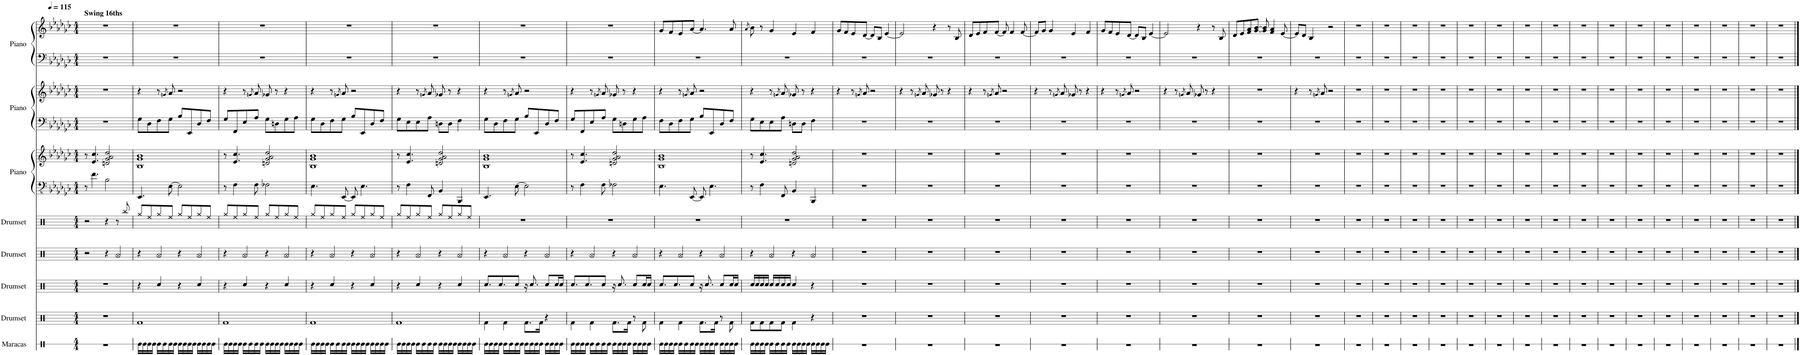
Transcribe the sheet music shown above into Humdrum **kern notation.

**kern	**kern	**kern	**kern	**kern	**kern	**kern	**kern	**kern	**kern	**kern
*part8	*part7	*part6	*part5	*part4	*part3	*part3	*part2	*part2	*part1	*part1
*staff11	*staff10	*staff9	*staff8	*staff7	*staff6	*staff5	*staff4	*staff3	*staff2	*staff1
*I"Maracas	*I"Drumset	*I"Drumset	*I"Drumset	*I"Drumset	*I"Piano	*	*I"Piano	*	*I"Piano	*
*I'Mrcs.	*I'Drs.	*I'Drs.	*I'Drs.	*I'Drs.	*I'Pno.	*	*I'Pno.	*	*I'Pno.	*
*stria1	*	*	*	*	*	*	*	*	*	*
*clefX	*clefX	*clefX	*clefX	*clefX	*clefFv4	*clefG2	*clefF4	*clefG2	*clefF4	*clefG2
*k[]	*k[]	*k[]	*k[]	*k[]	*k[b-e-a-d-g-c-]	*k[b-e-a-d-g-c-]	*k[b-e-a-d-g-c-]	*k[b-e-a-d-g-c-]	*k[b-e-a-d-g-c-]	*k[b-e-a-d-g-c-]
*M4/4	*M4/4	*M4/4	*M4/4	*M4/4	*M4/4	*M4/4	*M4/4	*M4/4	*M4/4	*M4/4
*MM115	*MM115	*MM115	*MM115	*MM115	*MM115	*MM115	*MM115	*MM115	*MM115	*MM115
=1	=1	=1	=1	=1	=1	=1	=1	=1	=1	=1
!	!	!	!	!	!	!	!	!	!	!LO:TX:a:B:t=Swing 16ths
1r	1r	1r	2r	2r	8r	8r	1r	1r	1r	1r
.	.	.	.	.	4.F\	4.e-/ 4.cc-/	.	.	.	.
.	.	.	4r	4r	2BB-\	2dn/ 2g-/ 2a-/ 2dd-/	.	.	.	.
.	.	.	4Ra/	8r	.	.	.	.	.	.
.	.	.	.	8Rbb/	.	.	.	.	.	.
=2	=2	=2	=2	=2	=2	=2	=2	=2	=2	=2
16Re\LL	1Rf	4r	4r	8Rgg/L	4.EEE-/	1B- 1g- 1b-	8G-\L	4r	1r	1r
16Re\	.	.	.	.	.	.	.	.	.	.
16Re\	.	.	.	8Ree/	.	.	8D-\	.	.	.
16Re\JJ	.	.	.	.	.	.	.	.	.	.
16Re\LL	.	4Rcc/	4Ra/	8Rgg/	.	.	8F\	8r	.	.
16Re\	.	.	.	.	.	.	.	.	.	.
.	.	.	.	.	.	.	.	8qgn/	.	.
16Re\	.	.	.	8Ree/J	[8EE-\	.	8G-\J	8a-/	.	.
16Re\JJ	.	.	.	.	.	.	.	.	.	.
16Re\LL	.	4r	4r	8Rgg/L	2EE-\]	.	8B-/L	2r	.	.
16Re\	.	.	.	.	.	.	.	.	.	.
16Re\	.	.	.	8Ree/	.	.	8EE-/	.	.	.
16Re\JJ	.	.	.	.	.	.	.	.	.	.
16Re\LL	.	4Rcc/	4Ra/	8Rgg/	.	.	8D-/	.	.	.
16Re\	.	.	.	.	.	.	.	.	.	.
16Re\	.	.	.	8Ree/J	.	.	8F/J	.	.	.
16Re\JJ	.	.	.	.	.	.	.	.	.	.
=3	=3	=3	=3	=3	=3	=3	=3	=3	=3	=3
16Re\LL	1Rf	4r	4r	8Rgg/L	8r	8r	8G-/L	4r	1r	1r
16Re\	.	.	.	.	.	.	.	.	.	.
16Re\	.	.	.	8Ree/	4FF\	4.e-/ 4.cc-/	8FF/	.	.	.
16Re\JJ	.	.	.	.	.	.	.	.	.	.
16Re\LL	.	4Rcc/	4Ra/	8Rgg/	.	.	8E-/	8r	.	.
16Re\	.	.	.	.	.	.	.	.	.	.
.	.	.	.	.	.	.	.	8qgn/	.	.
16Re\	.	.	.	8Ree/J	8FF\	.	8A-/J	8a-/	.	.
16Re\JJ	.	.	.	.	.	.	.	.	.	.
16Re\LL	.	4r	4r	8Rgg/L	2FF-X\	2dn/ 2g-/ 2a-/ 2dd-/	8G-\L	8g-X/	.	.
16Re\	.	.	.	.	.	.	.	.	.	.
16Re\	.	.	.	8Ree/	.	.	8Dn\	8r	.	.
16Re\JJ	.	.	.	.	.	.	.	.	.	.
16Re\LL	.	4Rcc/	4Ra/	8Rgg/	.	.	8G-\	4r	.	.
16Re\	.	.	.	.	.	.	.	.	.	.
16Re\	.	.	.	8Ree/J	.	.	8A-\J	.	.	.
16Re\JJ	.	.	.	.	.	.	.	.	.	.
=4	=4	=4	=4	=4	=4	=4	=4	=4	=4	=4
16Re\LL	1Rf	4r	4r	8Rgg/L	4.EE-\	1B- 1g- 1b-	8G-\L	4r	1r	1r
16Re\	.	.	.	.	.	.	.	.	.	.
16Re\	.	.	.	8Ree/	.	.	8D-\	.	.	.
16Re\JJ	.	.	.	.	.	.	.	.	.	.
16Re\LL	.	4Rcc/	4Ra/	8Rgg/	.	.	8F\	8r	.	.
16Re\	.	.	.	.	.	.	.	.	.	.
.	.	.	.	.	.	.	.	8qgn/	.	.
16Re\	.	.	.	8Ree/J	[8EEE-/	.	8G-\J	8a-/	.	.
16Re\JJ	.	.	.	.	.	.	.	.	.	.
16Re\LL	.	4r	4r	8Rgg/L	8EEE-/]	.	8B-/L	2r	.	.
16Re\	.	.	.	.	.	.	.	.	.	.
16Re\	.	.	.	8Ree/	4.EE-\	.	8EE-/	.	.	.
16Re\JJ	.	.	.	.	.	.	.	.	.	.
16Re\LL	.	4Rcc/	4Ra/	8Rgg/	.	.	8D-/	.	.	.
16Re\	.	.	.	.	.	.	.	.	.	.
16Re\	.	.	.	8Ree/J	.	.	8F/J	.	.	.
16Re\JJ	.	.	.	.	.	.	.	.	.	.
=5	=5	=5	=5	=5	=5	=5	=5	=5	=5	=5
16Re\LL	1Rf	4r	4r	8Rgg/L	8r	8r	8G-\L	4r	1r	1r
16Re\	.	.	.	.	.	.	.	.	.	.
16Re\	.	.	.	8Ree/	4FF\	4.e-/ 4.cc-/	8E-\	.	.	.
16Re\JJ	.	.	.	.	.	.	.	.	.	.
16Re\LL	.	4Rcc/	4Ra/	8Rgg/	.	.	8E-\	8r	.	.
16Re\	.	.	.	.	.	.	.	.	.	.
.	.	.	.	.	.	.	.	8qgn/	.	.
16Re\	.	.	.	8Ree/J	8FFF/	.	8A-\J	8a-/	.	.
16Re\JJ	.	.	.	.	.	.	.	.	.	.
16Re\LL	.	4r	4r	8Rgg/L	4BBB-/	2dn/ 2g-/ 2a-/ 2dd-/	8Dn\L	8g-X/	.	.
16Re\	.	.	.	.	.	.	.	.	.	.
16Re\	.	.	.	8Ree/	.	.	8D\J	8r	.	.
16Re\JJ	.	.	.	.	.	.	.	.	.	.
16Re\LL	.	4Rcc/	4Ra/	8Rgg/	4BBBB-/	.	4F\	4r	.	.
16Re\	.	.	.	.	.	.	.	.	.	.
16Re\	.	.	.	8Ree/J	.	.	.	.	.	.
16Re\JJ	.	.	.	.	.	.	.	.	.	.
=6	=6	=6	=6	=6	=6	=6	=6	=6	=6	=6
16Re\LL	4Rf\	8.Rcc/L	4r	1r	4.EEE-/	1B- 1g- 1b-	8G-\L	4r	1r	1r
16Re\	.	.	.	.	.	.	.	.	.	.
16Re\	.	.	.	.	.	.	8D-\	.	.	.
16Re\JJ	.	8.Rcc/	.	.	.	.	.	.	.	.
16Re\LL	4Rf\	.	4Ra/	.	.	.	8F\	8r	.	.
16Re\	.	.	.	.	.	.	.	.	.	.
.	.	.	.	.	.	.	.	8qgn/	.	.
16Re\	.	8Rcc/J	.	.	[8EE-\	.	8G-\J	8a-/	.	.
16Re\JJ	.	.	.	.	.	.	.	.	.	.
16Re\LL	8.Rf\L	16r	4r	.	2EE-\]	.	8B-/L	2r	.	.
16Re\	.	8.Rcc/	.	.	.	.	.	.	.	.
16Re\	.	.	.	.	.	.	8EE-/	.	.	.
16Re\JJ	16Rf\Jk	.	.	.	.	.	.	.	.	.
16Re\LL	4r	8Rcc/L	4Ra/	.	.	.	8D-/	.	.	.
16Re\	.	.	.	.	.	.	.	.	.	.
16Re\	.	16Rcc/L	.	.	.	.	8F/J	.	.	.
16Re\JJ	.	16Rcc/JJ	.	.	.	.	.	.	.	.
=7	=7	=7	=7	=7	=7	=7	=7	=7	=7	=7
16Re\LL	4Rf\	8.Rcc/L	4r	1r	8r	8r	8G-/L	4r	1r	1r
16Re\	.	.	.	.	.	.	.	.	.	.
16Re\	.	.	.	.	4FF\	4.e-/ 4.cc-/	8FF/	.	.	.
16Re\JJ	.	8.Rcc/	.	.	.	.	.	.	.	.
16Re\LL	4Rf\	.	4Ra/	.	.	.	8E-/	8r	.	.
16Re\	.	.	.	.	.	.	.	.	.	.
.	.	.	.	.	.	.	.	8qgn/	.	.
16Re\	.	8Rcc/J	.	.	8FF\	.	8A-/J	8a-/	.	.
16Re\JJ	.	.	.	.	.	.	.	.	.	.
16Re\LL	8.Rf\L	16r	4r	.	2FF-X\	2dn/ 2g-/ 2a-/ 2dd-/	8G-\L	8g-X/	.	.
16Re\	.	8.Rcc/	.	.	.	.	.	.	.	.
16Re\	.	.	.	.	.	.	8Dn\	8r	.	.
16Re\JJ	16Rf\Jk	.	.	.	.	.	.	.	.	.
16Re\LL	8r	8Rcc/L	4Ra/	.	.	.	8G-\	4r	.	.
16Re\	.	.	.	.	.	.	.	.	.	.
16Re\	8Rf\	16Rcc/L	.	.	.	.	8A-\J	.	.	.
16Re\JJ	.	16Rcc/JJ	.	.	.	.	.	.	.	.
=8	=8	=8	=8	=8	=8	=8	=8	=8	=8	=8
16Re\LL	4Rf\	8.Rcc/L	4r	1r	4.EE-\	1B- 1g- 1b-	8F\L	4r	1r	8g-/L
16Re\	.	.	.	.	.	.	.	.	.	.
16Re\	.	.	.	.	.	.	8D-\	.	.	8f/
16Re\JJ	.	8.Rcc/	.	.	.	.	.	.	.	.
16Re\LL	4Rf\	.	4Ra/	.	.	.	8F\	8r	.	8e-/
16Re\	.	.	.	.	.	.	.	.	.	.
.	.	.	.	.	.	.	.	8qgn/	.	.
16Re\	.	8Rcc/J	.	.	[8EEE-/	.	8G-\J	8a-/	.	[8a-/J
16Re\JJ	.	.	.	.	.	.	.	.	.	.
16Re\LL	8.Rf\L	16r	4r	.	8EEE-/]	.	8B-/L	2r	.	4.a-/]
16Re\	.	8.Rcc/	.	.	.	.	.	.	.	.
16Re\	.	.	.	.	4.EE-\	.	8EE-/	.	.	.
16Re\JJ	16Rf\Jk	.	.	.	.	.	.	.	.	.
16Re\LL	8r	8Rcc/L	4Ra/	.	.	.	8D-/	.	.	.
16Re\	.	.	.	.	.	.	.	.	.	.
16Re\	8Rf\	16Rcc/L	.	.	.	.	8F/J	.	.	8a-/
16Re\JJ	.	16Rcc/JJ	.	.	.	.	.	.	.	.
=9	=9	=9	=9	=9	=9	=9	=9	=9	=9	=9
.	.	.	.	.	.	.	.	.	.	8qa-/
16Re\LL	8Rf\L	16Rcc/LL	4r	1r	8r	8r	8G-\L	4r	1r	8b-\
16Re\	.	16Rcc/	.	.	.	.	.	.	.	.
16Re\	8Rf\	16Rcc/	.	.	4FF\	4.e-/ 4.cc-/	8E-\	.	.	8r
16Re\JJ	.	16Rcc/JJ	.	.	.	.	.	.	.	.
16Re\LL	8Rf\	16Rcc/LL	4Ra/	.	.	.	8E-\	8r	.	4g-/
16Re\	.	16Rcc/	.	.	.	.	.	.	.	.
.	.	.	.	.	.	.	.	8qgn/	.	.
16Re\	8Rf\J	16Rcc/	.	.	8FFF/	.	8A-\J	8a-/	.	.
16Re\JJ	.	16Rcc/JJ	.	.	.	.	.	.	.	.
16Re\LL	4Rf\	4Rcc/	4r	.	4BBB-/	2dn/ 2g-/ 2a-/ 2dd-/	8Dn\L	8g-X/	.	4e-/
16Re\	.	.	.	.	.	.	.	.	.	.
16Re\	.	.	.	.	.	.	8D\J	8r	.	.
16Re\JJ	.	.	.	.	.	.	.	.	.	.
16Re\LL	4r	4r	4Ra/	.	4BBBB-/	.	4F\	4r	.	4f/
16Re\	.	.	.	.	.	.	.	.	.	.
16Re\	.	.	.	.	.	.	.	.	.	.
16Re\JJ	.	.	.	.	.	.	.	.	.	.
=10	=10	=10	=10	=10	=10	=10	=10	=10	=10	=10
1r	1r	1r	1r	1r	1r	1r	1r	4r	1r	8g-/L
.	.	.	.	.	.	.	.	.	.	8f/
.	.	.	.	.	.	.	.	8r	.	8e-/
.	.	.	.	.	.	.	.	8qgn/	.	.
.	.	.	.	.	.	.	.	8a-/	.	[8d-/J
.	.	.	.	.	.	.	.	2r	.	8d-/L]
.	.	.	.	.	.	.	.	.	.	8B-/J
.	.	.	.	.	.	.	.	.	.	[4e-/
=11	=11	=11	=11	=11	=11	=11	=11	=11	=11	=11
1r	1r	1r	1r	1r	1r	1r	1r	4r	1r	2e-/]
.	.	.	.	.	.	.	.	8r	.	.
.	.	.	.	.	.	.	.	8qgn/	.	.
.	.	.	.	.	.	.	.	8a-/	.	.
.	.	.	.	.	.	.	.	8g-X/	.	4r
.	.	.	.	.	.	.	.	8r	.	.
.	.	.	.	.	.	.	.	4r	.	8r
.	.	.	.	.	.	.	.	.	.	8B-/
=12	=12	=12	=12	=12	=12	=12	=12	=12	=12	=12
1r	1r	1r	1r	1r	1r	1r	1r	4r	1r	8d-/L
.	.	.	.	.	.	.	.	.	.	8e-/
.	.	.	.	.	.	.	.	8r	.	8f/
.	.	.	.	.	.	.	.	8qgn/	.	.
.	.	.	.	.	.	.	.	8a-/	.	[8f/J
.	.	.	.	.	.	.	.	2r	.	8f/]
.	.	.	.	.	.	.	.	.	.	4f/
.	.	.	.	.	.	.	.	.	.	[8f/
=13	=13	=13	=13	=13	=13	=13	=13	=13	=13	=13
1r	1r	1r	1r	1r	1r	1r	1r	4r	1r	8f/L]
.	.	.	.	.	.	.	.	.	.	8g-/J
.	.	.	.	.	.	.	.	8r	.	4g-/
.	.	.	.	.	.	.	.	8qgn/	.	.
.	.	.	.	.	.	.	.	8a-/	.	.
.	.	.	.	.	.	.	.	8g-X/	.	4e-/
.	.	.	.	.	.	.	.	8r	.	.
.	.	.	.	.	.	.	.	4r	.	4f/
=14	=14	=14	=14	=14	=14	=14	=14	=14	=14	=14
1r	1r	1r	1r	1r	1r	1r	1r	4r	1r	8g-/L
.	.	.	.	.	.	.	.	.	.	8f/
.	.	.	.	.	.	.	.	8r	.	8e-/
.	.	.	.	.	.	.	.	8qgn/	.	.
.	.	.	.	.	.	.	.	8a-/	.	[8d-/J
.	.	.	.	.	.	.	.	2r	.	8d-/L]
.	.	.	.	.	.	.	.	.	.	8B-/J
.	.	.	.	.	.	.	.	.	.	[4e-/
=15	=15	=15	=15	=15	=15	=15	=15	=15	=15	=15
1r	1r	1r	1r	1r	1r	1r	1r	4r	1r	2e-/]
.	.	.	.	.	.	.	.	8r	.	.
.	.	.	.	.	.	.	.	8qgn/	.	.
.	.	.	.	.	.	.	.	8a-/	.	.
.	.	.	.	.	.	.	.	8g-X/	.	4r
.	.	.	.	.	.	.	.	8r	.	.
.	.	.	.	.	.	.	.	4r	.	8r
.	.	.	.	.	.	.	.	.	.	8B-/
=16	=16	=16	=16	=16	=16	=16	=16	=16	=16	=16
1r	1r	1r	1r	1r	1r	1r	1r	1r	1r	8d-/L
.	.	.	.	.	.	.	.	.	.	8e-/
.	.	.	.	.	.	.	.	.	.	8f/ 8a-/
.	.	.	.	.	.	.	.	.	.	[8g-/ [8b-/J
.	.	.	.	.	.	.	.	.	.	8g-/] 8b-/]
.	.	.	.	.	.	.	.	.	.	4f/ 4a-/
.	.	.	.	.	.	.	.	.	.	[8e-/
=17	=17	=17	=17	=17	=17	=17	=17	=17	=17	=17
1r	1r	1r	1r	1r	1r	1r	1r	4r	1r	8e-/L]
.	.	.	.	.	.	.	.	.	.	8d-/J
.	.	.	.	.	.	.	.	8r	.	4B-/
.	.	.	.	.	.	.	.	8qgn/	.	.
.	.	.	.	.	.	.	.	8a-/	.	.
.	.	.	.	.	.	.	.	2r	.	2r
=18	=18	=18	=18	=18	=18	=18	=18	=18	=18	=18
1r	1r	1r	1r	1r	1r	1r	1r	1r	1r	1r
=19	=19	=19	=19	=19	=19	=19	=19	=19	=19	=19
1r	1r	1r	1r	1r	1r	1r	1r	1r	1r	1r
=20	=20	=20	=20	=20	=20	=20	=20	=20	=20	=20
1r	1r	1r	1r	1r	1r	1r	1r	1r	1r	1r
=21	=21	=21	=21	=21	=21	=21	=21	=21	=21	=21
1r	1r	1r	1r	1r	1r	1r	1r	1r	1r	1r
=22	=22	=22	=22	=22	=22	=22	=22	=22	=22	=22
1r	1r	1r	1r	1r	1r	1r	1r	1r	1r	1r
=23	=23	=23	=23	=23	=23	=23	=23	=23	=23	=23
1r	1r	1r	1r	1r	1r	1r	1r	1r	1r	1r
=24	=24	=24	=24	=24	=24	=24	=24	=24	=24	=24
1r	1r	1r	1r	1r	1r	1r	1r	1r	1r	1r
=25	=25	=25	=25	=25	=25	=25	=25	=25	=25	=25
1r	1r	1r	1r	1r	1r	1r	1r	1r	1r	1r
=26	=26	=26	=26	=26	=26	=26	=26	=26	=26	=26
1r	1r	1r	1r	1r	1r	1r	1r	1r	1r	1r
=27	=27	=27	=27	=27	=27	=27	=27	=27	=27	=27
1r	1r	1r	1r	1r	1r	1r	1r	1r	1r	1r
=28	=28	=28	=28	=28	=28	=28	=28	=28	=28	=28
1r	1r	1r	1r	1r	1r	1r	1r	1r	1r	1r
=29	=29	=29	=29	=29	=29	=29	=29	=29	=29	=29
1r	1r	1r	1r	1r	1r	1r	1r	1r	1r	1r
=30	=30	=30	=30	=30	=30	=30	=30	=30	=30	=30
1r	1r	1r	1r	1r	1r	1r	1r	1r	1r	1r
=31	=31	=31	=31	=31	=31	=31	=31	=31	=31	=31
1r	1r	1r	1r	1r	1r	1r	1r	1r	1r	1r
=32	=32	=32	=32	=32	=32	=32	=32	=32	=32	=32
1r	1r	1r	1r	1r	1r	1r	1r	1r	1r	1r
=33	=33	=33	=33	=33	=33	=33	=33	=33	=33	=33
1r	1r	1r	1r	1r	1r	1r	1r	1r	1r	1r
==	==	==	==	==	==	==	==	==	==	==
*-	*-	*-	*-	*-	*-	*-	*-	*-	*-	*-
